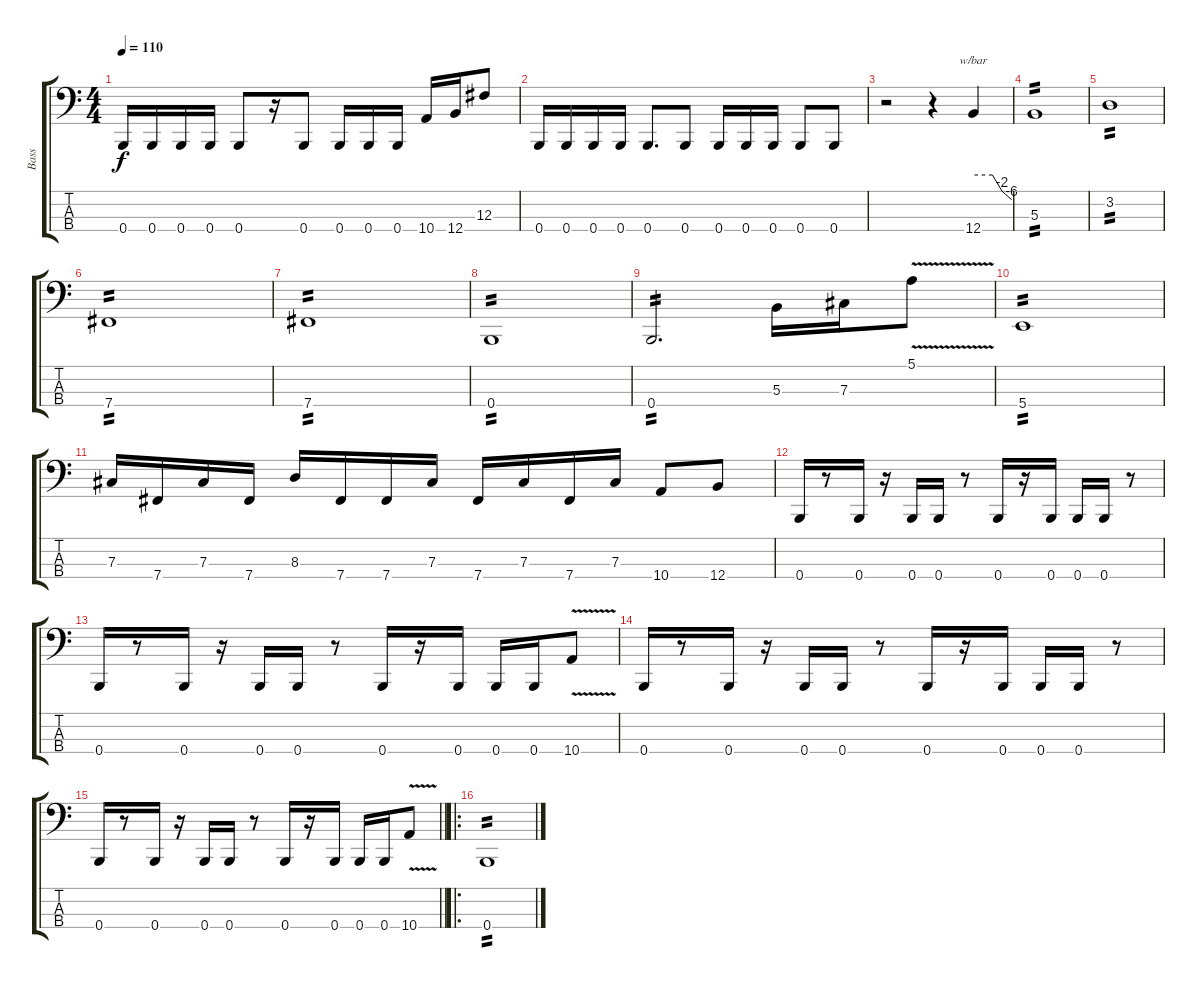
\track ("Bass" "Bass") {instrument electricbassfinger}
\staff {score tabs}
\tuning (E2 B1 Gb1 B0) {hide}
\ts (4 4)
\tempo 110
\clef f4
\ks c
0.4.16{dy f} 0.4.16 0.4.16 0.4.16 0.4.8 r.16 0.4.8 0.4.16 0.4.16 0.4.16 10.4.16 12.4.16 12.3.8 |
0.4.16 0.4.16 0.4.16 0.4.16 0.4.8{d} 0.4.8 0.4.16 0.4.16 0.4.16 0.4.8 0.4.8 |
r.2 r.4 12.4.4{tbe (custom default 0 0 30 0 45 -8 60 -24)} |
5.3.1{tp 2} |
3.2.1{tp 2} |
7.4.1{tp 2} |
7.4.1{tp 2} |
0.4.1{tp 2} |
0.4.2{d tp 2} 5.3.16 7.3.16 5.1{v}.8 |
5.4.1{tp 2} |
7.3.16 7.4.16 7.3.16 7.4.16 8.3.16 7.4.16 7.4.16 7.3.16 7.4.16 7.3.16 7.4.16 7.3.16 10.4.8 12.4.8 |
0.4.16 r.8 0.4.16 r.16 0.4.16 0.4.16 r.8 0.4.16 r.16 0.4.16 0.4.16 0.4.16 r.8 |
0.4.16 r.8 0.4.16 r.16 0.4.16 0.4.16 r.8 0.4.16 r.16 0.4.16 0.4.16 0.4.16 10.4{v}.8 |
0.4.16 r.8 0.4.16 r.16 0.4.16 0.4.16 r.8 0.4.16 r.16 0.4.16 0.4.16 0.4.16 r.8 |
\barLineRight lightlight
0.4.16 r.8 0.4.16 r.16 0.4.16 0.4.16 r.8 0.4.16 r.16 0.4.16 0.4.16 0.4.16 10.4{v}.8 |
\ro
0.4.1{tp 2}
